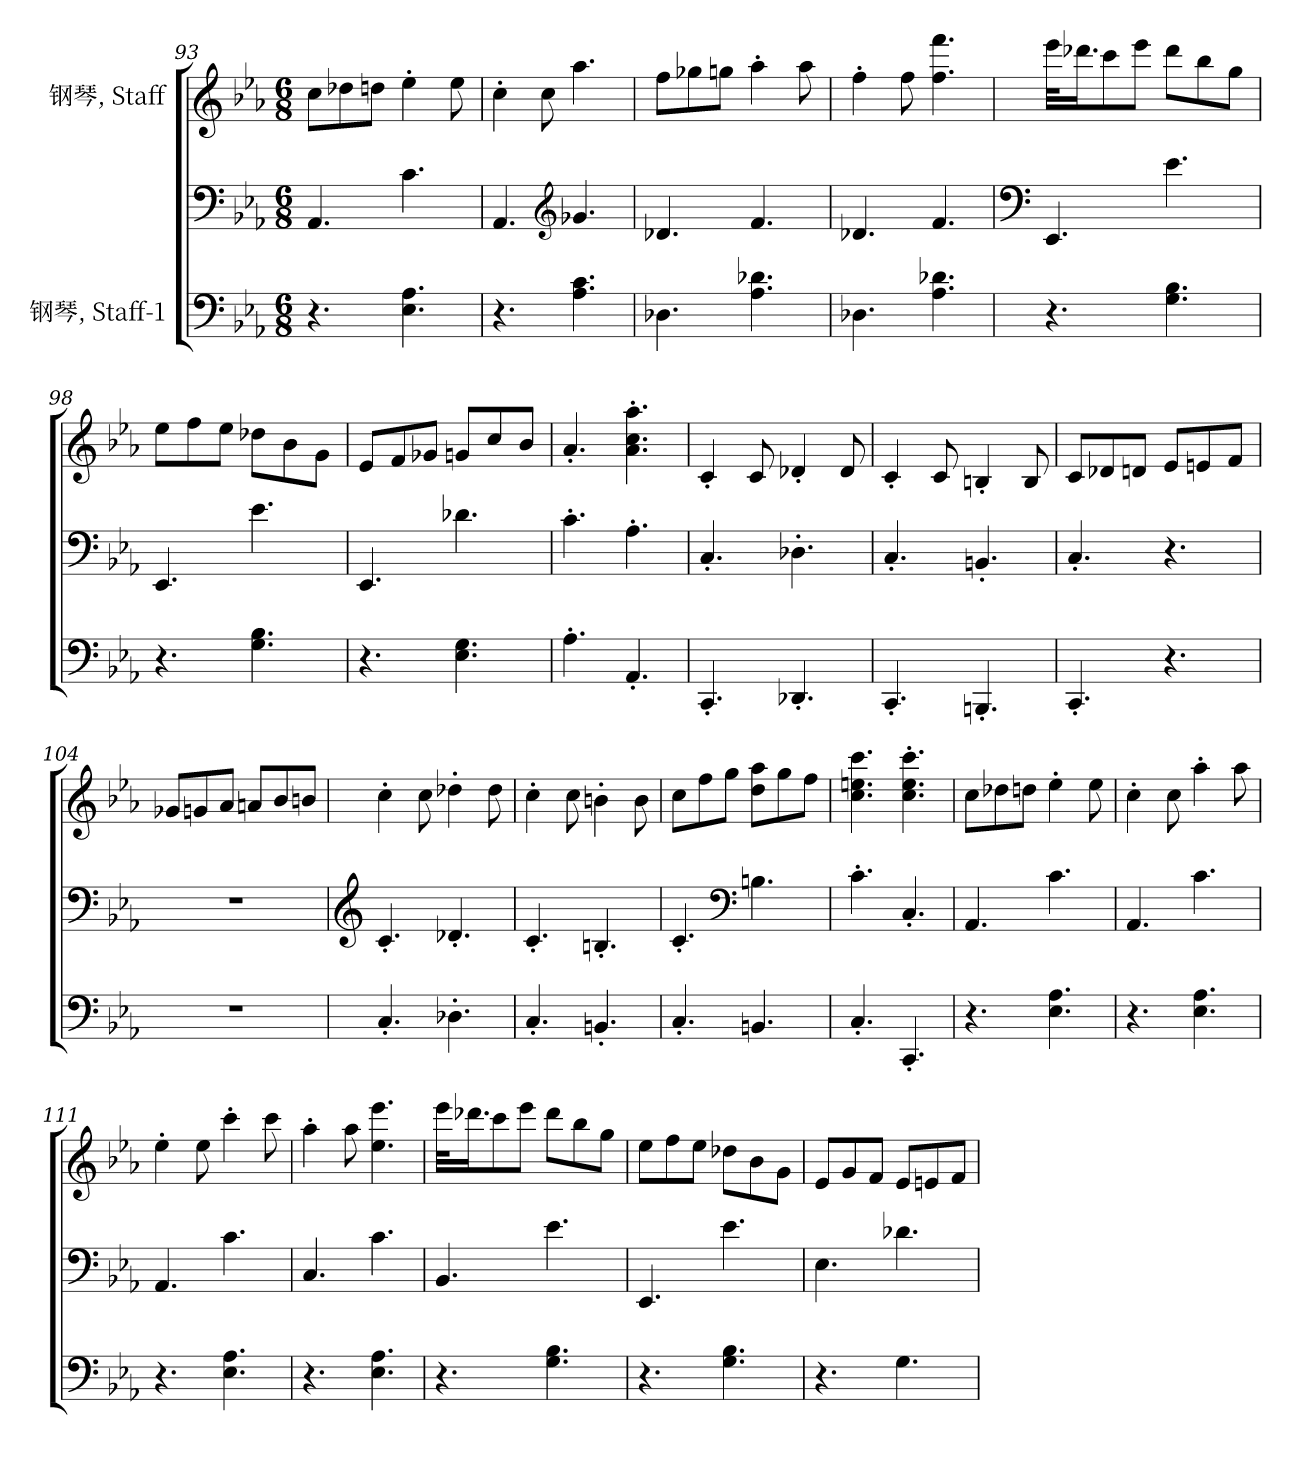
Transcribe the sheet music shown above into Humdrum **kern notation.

**kern	**kern	**kern
*part2	*part2	*part1
*staff3	*staff2	*staff1
*I"钢琴, Staff-1	*	*I"钢琴, Staff
*clefF4	*clefF4	*clefG2
*k[b-e-a-]	*k[b-e-a-]	*k[b-e-a-]
*M6/8	*M6/8	*M6/8
=93	=93	=93
4.r	4.AA-/	8cc\L
.	.	8dd-X\
.	.	8ddn\J
4.E-\ 4.A-\	4.c\	4ee-'\
.	.	8ee-\
=94	=94	=94
4.r	4.AA-/	4cc'\
.	.	8cc\
*	*clefG2	*
4.A-\ 4.c\	4.g-X/	4.aa-\
=95	=95	=95
4.D-X\	4.d-X/	8ff\L
.	.	8gg-X\
.	.	8ggn\J
4.A-\ 4.d-X\	4.f/	4aa-'\
.	.	8aa-\
!!LO:LB:g=z
=96	=96	=96
4.D-X\	4.d-X/	4ff'\
.	.	8ff\
4.A-\ 4.d-X\	4.f/	4.ff\ 4.fff\
=97	=97	=97
*	*clefF4	*
4.r	4.EE-/	32eee-\KLL
.	.	16.ddd-X\J
.	.	8ccc\
.	.	8eee-\J
4.G\ 4.B-\	4.e-\	8ddd-\L
.	.	8bb-\
.	.	8gg\J
=98	=98	=98
4.r	4.EE-/	8ee-\L
.	.	8ff\
.	.	8ee-\J
4.G\ 4.B-\	4.e-\	8dd-X\L
.	.	8b-\
.	.	8g\J
=99	=99	=99
4.r	4.EE-/	8e-/L
.	.	8f/
.	.	8g-X/J
4.E-\ 4.G\	4.d-X\	8gn/L
.	.	8cc/
.	.	8b-/J
=100	=100	=100
4.A-'\	4.c'\	4.a-'/
4.AA-'/	4.A-'\	4.a-\' 4.cc\' 4.aa-\'
!!LO:LB:g=z
=101	=101	=101
4.CC'/	4.C'/	4c'/
.	.	8c/
4.DD-X'/	4.D-X'\	4d-X'/
.	.	8d-/
=102	=102	=102
4.CC'/	4.C'/	4c'/
.	.	8c/
4.BBBn'/	4.BBn'/	4Bn'/
.	.	8B/
=103	=103	=103
4.CC'/	4.C'/	8c/L
.	.	8d-X/
.	.	8dn/J
4.r	4.r	8e-/L
.	.	8en/
.	.	8f/J
=104	=104	=104
2.r	2.r	8g-X/L
.	.	8gn/
.	.	8a-/J
.	.	8an/L
.	.	8b-/
.	.	8bn/J
=105	=105	=105
*	*clefG2	*
4.C'/	4.c'/	4cc'\
.	.	8cc\
4.D-X'\	4.d-X'/	4dd-X'\
.	.	8dd-\
!!LO:PB:g=z
=106	=106	=106
4.C'/	4.c'/	4cc'\
.	.	8cc\
4.BBn'/	4.Bn'/	4bn'\
.	.	8b\
=107	=107	=107
4.C'/	4.c'/	8cc\L
.	.	8ff\
.	.	8gg\J
*	*clefF4	*
4.BBn/	4.Bn\	8dd\ 8aa-\L
.	.	8gg\
.	.	8ff\J
=108	=108	=108
4.C'/	4.c'\	4.cc\ 4.een\ 4.ccc\
4.CC'/	4.C'/	4.cc\' 4.ee\' 4.ccc\'
=109	=109	=109
4.r	4.AA-/	8cc\L
.	.	8dd-X\
.	.	8ddn\J
4.E-\ 4.A-\	4.c\	4ee-'\
.	.	8ee-\
=110	=110	=110
4.r	4.AA-/	4cc'\
.	.	8cc\
4.E-\ 4.A-\	4.c\	4aa-'\
.	.	8aa-\
=111	=111	=111
4.r	4.AA-/	4ee-'\
.	.	8ee-\
4.E-\ 4.A-\	4.c\	4ccc'\
.	.	8ccc\
!!LO:LB:g=z
=112	=112	=112
4.r	4.C/	4aa-'\
.	.	8aa-\
4.E-\ 4.A-\	4.c\	4.ee-\ 4.eee-\
=113	=113	=113
4.r	4.BB-/	32eee-\KLL
.	.	16.ddd-X\J
.	.	8ccc\
.	.	8eee-\J
4.G\ 4.B-\	4.e-\	8ddd-\L
.	.	8bb-\
.	.	8gg\J
=114	=114	=114
4.r	4.EE-/	8ee-\L
.	.	8ff\
.	.	8ee-\J
4.G\ 4.B-\	4.e-\	8dd-X\L
.	.	8b-\
.	.	8g\J
=115	=115	=115
4.r	4.E-\	8e-/L
.	.	8g/
.	.	8f/J
4.G\	4.d-X\	8e-/L
.	.	8en/
.	.	8f/J
=	=	=
*-	*-	*-
